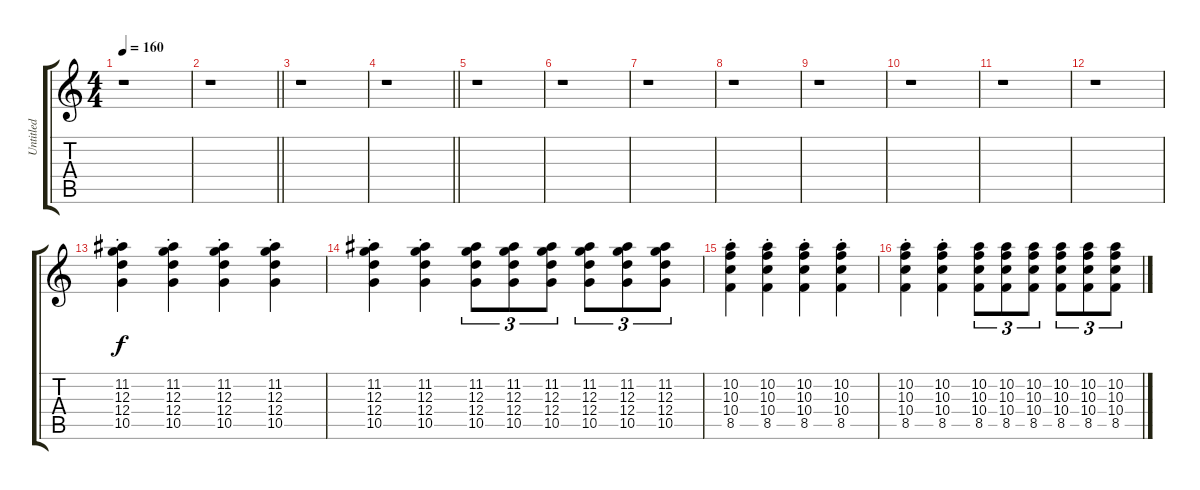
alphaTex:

\track ("Untitled" "Untitled") {instrument overdrivenguitar}
\staff {score tabs}
\tuning (E4 B3 G3 D3 A2 E2) {hide}
\ts (4 4)
\tempo 160
\clef g2
\ks c
r.1{dy f} |
\barLineRight lightlight
r.1 |
r.1 |
\barLineRight lightlight
r.1 |
r.1 |
r.1 |
r.1 |
r.1 |
r.1 |
r.1 |
r.1 |
r.1 |
(11.2{st} 12.3{st} 12.4{st} 10.5{st}).4 (11.2{st} 12.3{st} 12.4{st} 10.5{st}).4 (11.2{st} 12.3{st} 12.4{st} 10.5{st}).4 (11.2{st} 12.3{st} 12.4{st} 10.5{st}).4 |
(11.2{st} 12.3{st} 12.4{st} 10.5{st}).4 (11.2{st} 12.3{st} 12.4{st} 10.5{st}).4 (11.2 12.3 12.4 10.5).8{tu (3 2)} (11.2 12.3 12.4 10.5).8{tu (3 2)} (11.2 12.3 12.4 10.5).8{tu (3 2)} (11.2 12.3 12.4 10.5).8{tu (3 2)} (11.2 12.3 12.4 10.5).8{tu (3 2)} (11.2 12.3 12.4 10.5).8{tu (3 2)} |
(10.2{st} 10.3{st} 10.4{st} 8.5{st}).4 (10.2{st} 10.3{st} 10.4{st} 8.5{st}).4 (10.2{st} 10.3{st} 10.4{st} 8.5{st}).4 (10.2{st} 10.3{st} 10.4{st} 8.5{st}).4 |
(10.2{st} 10.3{st} 10.4{st} 8.5{st}).4 (10.2{st} 10.3{st} 10.4{st} 8.5{st}).4 (10.2 10.3 10.4 8.5).8{tu (3 2)} (10.2 10.3 10.4 8.5).8{tu (3 2)} (10.2 10.3 10.4 8.5).8{tu (3 2)} (10.2 10.3 10.4 8.5).8{tu (3 2)} (10.2 10.3 10.4 8.5).8{tu (3 2)} (10.2 10.3 10.4 8.5).8{tu (3 2)}
